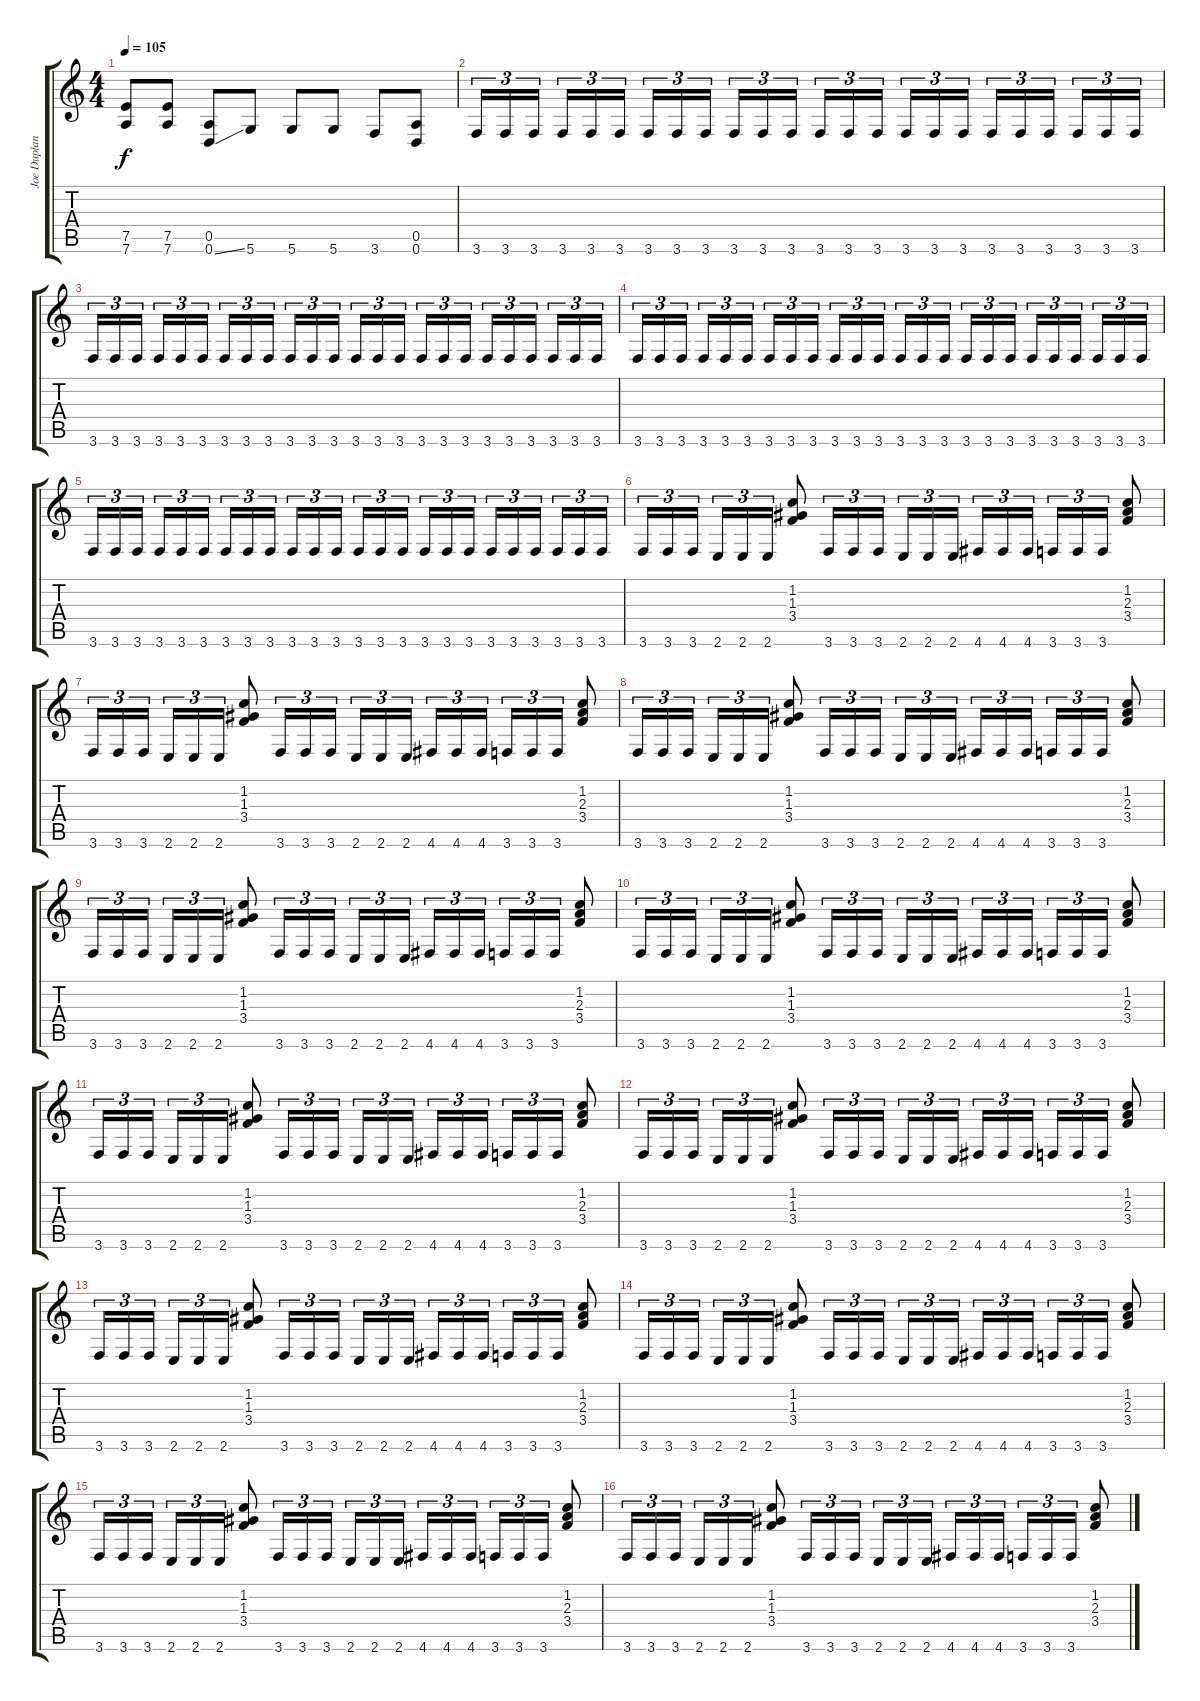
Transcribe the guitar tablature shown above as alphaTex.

\track ("Joe Duplantier" "Joe Duplan") {instrument distortionguitar}
\staff {score tabs}
\tuning (E4 B3 G3 D3 A2 D2) {hide}
\ts (4 4)
\tempo 105
\clef g2
\ks c
(7.5 7.6).8{dy f} (7.5 7.6).8 (0.5 0.6{ss}).8 5.6.8 5.6.8 5.6.8 3.6.8 (0.5 0.6).8 |
3.6.16{tu (3 2)} 3.6.16{tu (3 2)} 3.6.16{tu (3 2)} 3.6.16{tu (3 2)} 3.6.16{tu (3 2)} 3.6.16{tu (3 2)} 3.6.16{tu (3 2)} 3.6.16{tu (3 2)} 3.6.16{tu (3 2)} 3.6.16{tu (3 2)} 3.6.16{tu (3 2)} 3.6.16{tu (3 2)} 3.6.16{tu (3 2)} 3.6.16{tu (3 2)} 3.6.16{tu (3 2)} 3.6.16{tu (3 2)} 3.6.16{tu (3 2)} 3.6.16{tu (3 2)} 3.6.16{tu (3 2)} 3.6.16{tu (3 2)} 3.6.16{tu (3 2)} 3.6.16{tu (3 2)} 3.6.16{tu (3 2)} 3.6.16{tu (3 2)} |
3.6.16{tu (3 2)} 3.6.16{tu (3 2)} 3.6.16{tu (3 2)} 3.6.16{tu (3 2)} 3.6.16{tu (3 2)} 3.6.16{tu (3 2)} 3.6.16{tu (3 2)} 3.6.16{tu (3 2)} 3.6.16{tu (3 2)} 3.6.16{tu (3 2)} 3.6.16{tu (3 2)} 3.6.16{tu (3 2)} 3.6.16{tu (3 2)} 3.6.16{tu (3 2)} 3.6.16{tu (3 2)} 3.6.16{tu (3 2)} 3.6.16{tu (3 2)} 3.6.16{tu (3 2)} 3.6.16{tu (3 2)} 3.6.16{tu (3 2)} 3.6.16{tu (3 2)} 3.6.16{tu (3 2)} 3.6.16{tu (3 2)} 3.6.16{tu (3 2)} |
3.6.16{tu (3 2)} 3.6.16{tu (3 2)} 3.6.16{tu (3 2)} 3.6.16{tu (3 2)} 3.6.16{tu (3 2)} 3.6.16{tu (3 2)} 3.6.16{tu (3 2)} 3.6.16{tu (3 2)} 3.6.16{tu (3 2)} 3.6.16{tu (3 2)} 3.6.16{tu (3 2)} 3.6.16{tu (3 2)} 3.6.16{tu (3 2)} 3.6.16{tu (3 2)} 3.6.16{tu (3 2)} 3.6.16{tu (3 2)} 3.6.16{tu (3 2)} 3.6.16{tu (3 2)} 3.6.16{tu (3 2)} 3.6.16{tu (3 2)} 3.6.16{tu (3 2)} 3.6.16{tu (3 2)} 3.6.16{tu (3 2)} 3.6.16{tu (3 2)} |
3.6.16{tu (3 2)} 3.6.16{tu (3 2)} 3.6.16{tu (3 2)} 3.6.16{tu (3 2)} 3.6.16{tu (3 2)} 3.6.16{tu (3 2)} 3.6.16{tu (3 2)} 3.6.16{tu (3 2)} 3.6.16{tu (3 2)} 3.6.16{tu (3 2)} 3.6.16{tu (3 2)} 3.6.16{tu (3 2)} 3.6.16{tu (3 2)} 3.6.16{tu (3 2)} 3.6.16{tu (3 2)} 3.6.16{tu (3 2)} 3.6.16{tu (3 2)} 3.6.16{tu (3 2)} 3.6.16{tu (3 2)} 3.6.16{tu (3 2)} 3.6.16{tu (3 2)} 3.6.16{tu (3 2)} 3.6.16{tu (3 2)} 3.6.16{tu (3 2)} |
3.6.16{tu (3 2)} 3.6.16{tu (3 2)} 3.6.16{tu (3 2)} 2.6.16{tu (3 2)} 2.6.16{tu (3 2)} 2.6.16{tu (3 2)} (1.2 1.3 3.4).8 3.6.16{tu (3 2)} 3.6.16{tu (3 2)} 3.6.16{tu (3 2)} 2.6.16{tu (3 2)} 2.6.16{tu (3 2)} 2.6.16{tu (3 2)} 4.6.16{tu (3 2)} 4.6.16{tu (3 2)} 4.6.16{tu (3 2)} 3.6.16{tu (3 2)} 3.6.16{tu (3 2)} 3.6.16{tu (3 2)} (1.2 2.3 3.4).8 |
3.6.16{tu (3 2)} 3.6.16{tu (3 2)} 3.6.16{tu (3 2)} 2.6.16{tu (3 2)} 2.6.16{tu (3 2)} 2.6.16{tu (3 2)} (1.2 1.3 3.4).8 3.6.16{tu (3 2)} 3.6.16{tu (3 2)} 3.6.16{tu (3 2)} 2.6.16{tu (3 2)} 2.6.16{tu (3 2)} 2.6.16{tu (3 2)} 4.6.16{tu (3 2)} 4.6.16{tu (3 2)} 4.6.16{tu (3 2)} 3.6.16{tu (3 2)} 3.6.16{tu (3 2)} 3.6.16{tu (3 2)} (1.2 2.3 3.4).8 |
3.6.16{tu (3 2)} 3.6.16{tu (3 2)} 3.6.16{tu (3 2)} 2.6.16{tu (3 2)} 2.6.16{tu (3 2)} 2.6.16{tu (3 2)} (1.2 1.3 3.4).8 3.6.16{tu (3 2)} 3.6.16{tu (3 2)} 3.6.16{tu (3 2)} 2.6.16{tu (3 2)} 2.6.16{tu (3 2)} 2.6.16{tu (3 2)} 4.6.16{tu (3 2)} 4.6.16{tu (3 2)} 4.6.16{tu (3 2)} 3.6.16{tu (3 2)} 3.6.16{tu (3 2)} 3.6.16{tu (3 2)} (1.2 2.3 3.4).8 |
3.6.16{tu (3 2)} 3.6.16{tu (3 2)} 3.6.16{tu (3 2)} 2.6.16{tu (3 2)} 2.6.16{tu (3 2)} 2.6.16{tu (3 2)} (1.2 1.3 3.4).8 3.6.16{tu (3 2)} 3.6.16{tu (3 2)} 3.6.16{tu (3 2)} 2.6.16{tu (3 2)} 2.6.16{tu (3 2)} 2.6.16{tu (3 2)} 4.6.16{tu (3 2)} 4.6.16{tu (3 2)} 4.6.16{tu (3 2)} 3.6.16{tu (3 2)} 3.6.16{tu (3 2)} 3.6.16{tu (3 2)} (1.2 2.3 3.4).8 |
3.6.16{tu (3 2)} 3.6.16{tu (3 2)} 3.6.16{tu (3 2)} 2.6.16{tu (3 2)} 2.6.16{tu (3 2)} 2.6.16{tu (3 2)} (1.2 1.3 3.4).8 3.6.16{tu (3 2)} 3.6.16{tu (3 2)} 3.6.16{tu (3 2)} 2.6.16{tu (3 2)} 2.6.16{tu (3 2)} 2.6.16{tu (3 2)} 4.6.16{tu (3 2)} 4.6.16{tu (3 2)} 4.6.16{tu (3 2)} 3.6.16{tu (3 2)} 3.6.16{tu (3 2)} 3.6.16{tu (3 2)} (1.2 2.3 3.4).8 |
3.6.16{tu (3 2)} 3.6.16{tu (3 2)} 3.6.16{tu (3 2)} 2.6.16{tu (3 2)} 2.6.16{tu (3 2)} 2.6.16{tu (3 2)} (1.2 1.3 3.4).8 3.6.16{tu (3 2)} 3.6.16{tu (3 2)} 3.6.16{tu (3 2)} 2.6.16{tu (3 2)} 2.6.16{tu (3 2)} 2.6.16{tu (3 2)} 4.6.16{tu (3 2)} 4.6.16{tu (3 2)} 4.6.16{tu (3 2)} 3.6.16{tu (3 2)} 3.6.16{tu (3 2)} 3.6.16{tu (3 2)} (1.2 2.3 3.4).8 |
3.6.16{tu (3 2)} 3.6.16{tu (3 2)} 3.6.16{tu (3 2)} 2.6.16{tu (3 2)} 2.6.16{tu (3 2)} 2.6.16{tu (3 2)} (1.2 1.3 3.4).8 3.6.16{tu (3 2)} 3.6.16{tu (3 2)} 3.6.16{tu (3 2)} 2.6.16{tu (3 2)} 2.6.16{tu (3 2)} 2.6.16{tu (3 2)} 4.6.16{tu (3 2)} 4.6.16{tu (3 2)} 4.6.16{tu (3 2)} 3.6.16{tu (3 2)} 3.6.16{tu (3 2)} 3.6.16{tu (3 2)} (1.2 2.3 3.4).8 |
3.6.16{tu (3 2)} 3.6.16{tu (3 2)} 3.6.16{tu (3 2)} 2.6.16{tu (3 2)} 2.6.16{tu (3 2)} 2.6.16{tu (3 2)} (1.2 1.3 3.4).8 3.6.16{tu (3 2)} 3.6.16{tu (3 2)} 3.6.16{tu (3 2)} 2.6.16{tu (3 2)} 2.6.16{tu (3 2)} 2.6.16{tu (3 2)} 4.6.16{tu (3 2)} 4.6.16{tu (3 2)} 4.6.16{tu (3 2)} 3.6.16{tu (3 2)} 3.6.16{tu (3 2)} 3.6.16{tu (3 2)} (1.2 2.3 3.4).8 |
3.6.16{tu (3 2)} 3.6.16{tu (3 2)} 3.6.16{tu (3 2)} 2.6.16{tu (3 2)} 2.6.16{tu (3 2)} 2.6.16{tu (3 2)} (1.2 1.3 3.4).8 3.6.16{tu (3 2)} 3.6.16{tu (3 2)} 3.6.16{tu (3 2)} 2.6.16{tu (3 2)} 2.6.16{tu (3 2)} 2.6.16{tu (3 2)} 4.6.16{tu (3 2)} 4.6.16{tu (3 2)} 4.6.16{tu (3 2)} 3.6.16{tu (3 2)} 3.6.16{tu (3 2)} 3.6.16{tu (3 2)} (1.2 2.3 3.4).8 |
3.6.16{tu (3 2)} 3.6.16{tu (3 2)} 3.6.16{tu (3 2)} 2.6.16{tu (3 2)} 2.6.16{tu (3 2)} 2.6.16{tu (3 2)} (1.2 1.3 3.4).8 3.6.16{tu (3 2)} 3.6.16{tu (3 2)} 3.6.16{tu (3 2)} 2.6.16{tu (3 2)} 2.6.16{tu (3 2)} 2.6.16{tu (3 2)} 4.6.16{tu (3 2)} 4.6.16{tu (3 2)} 4.6.16{tu (3 2)} 3.6.16{tu (3 2)} 3.6.16{tu (3 2)} 3.6.16{tu (3 2)} (1.2 2.3 3.4).8 |
3.6.16{tu (3 2)} 3.6.16{tu (3 2)} 3.6.16{tu (3 2)} 2.6.16{tu (3 2)} 2.6.16{tu (3 2)} 2.6.16{tu (3 2)} (1.2 1.3 3.4).8 3.6.16{tu (3 2)} 3.6.16{tu (3 2)} 3.6.16{tu (3 2)} 2.6.16{tu (3 2)} 2.6.16{tu (3 2)} 2.6.16{tu (3 2)} 4.6.16{tu (3 2)} 4.6.16{tu (3 2)} 4.6.16{tu (3 2)} 3.6.16{tu (3 2)} 3.6.16{tu (3 2)} 3.6.16{tu (3 2)} (1.2 2.3 3.4).8
